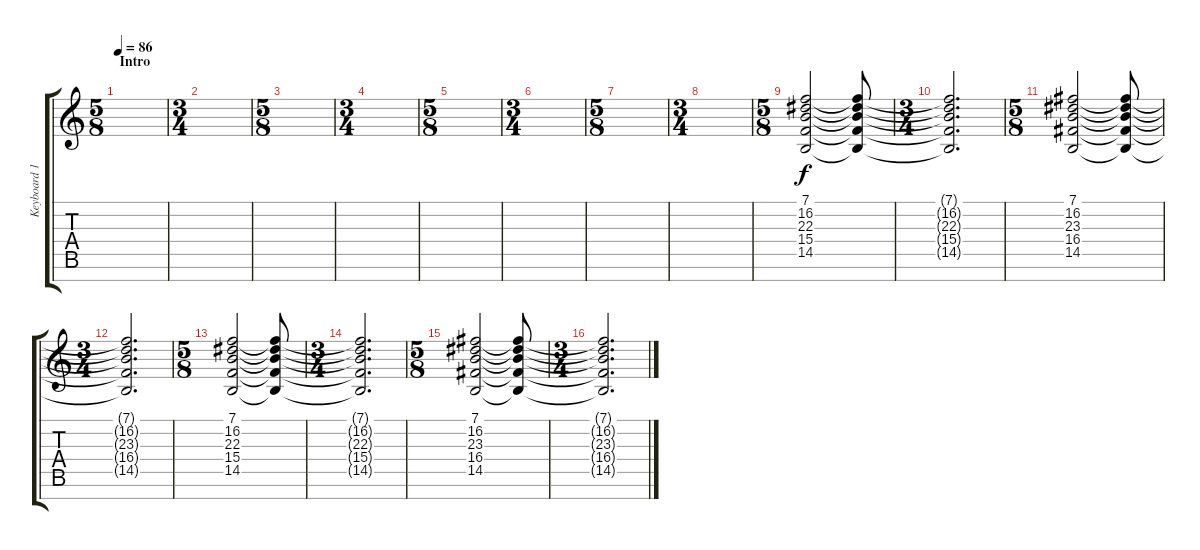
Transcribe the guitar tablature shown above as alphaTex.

\track ("Keyboard 1" "Keyboard 1") {instrument choiraahs}
\staff {score tabs}
\tuning (E4 B3 G3 D3 A2 E2 B1) {hide}
\ts (5 8)
\section ("" "Intro")
\tempo 86
\clef g2
\ks c
|
\ts (3 4)
|
\ts (5 8)
|
\ts (3 4)
|
\ts (5 8)
|
\ts (3 4)
|
\ts (5 8)
|
\ts (3 4)
|
\ts (5 8)
(7.1 16.2 22.3 15.4 14.5).2 (7.1{t} 16.2{t} 22.3{t} 15.4{t} 14.5{t}).8 |
\ts (3 4)
(7.1{t} 16.2{t} 22.3{t} 15.4{t} 14.5{t}).2{d} |
\ts (5 8)
(7.1 16.2 23.3 16.4 14.5).2 (7.1{t} 16.2{t} 23.3{t} 16.4{t} 14.5{t}).8 |
\ts (3 4)
(7.1{t} 16.2{t} 23.3{t} 16.4{t} 14.5{t}).2{d} |
\ts (5 8)
(7.1 16.2 22.3 15.4 14.5).2 (7.1{t} 16.2{t} 22.3{t} 15.4{t} 14.5{t}).8 |
\ts (3 4)
(7.1{t} 16.2{t} 22.3{t} 15.4{t} 14.5{t}).2{d} |
\ts (5 8)
(7.1 16.2 23.3 16.4 14.5).2 (7.1{t} 16.2{t} 23.3{t} 16.4{t} 14.5{t}).8 |
\ts (3 4)
(7.1{t} 16.2{t} 23.3{t} 16.4{t} 14.5{t}).2{d}
